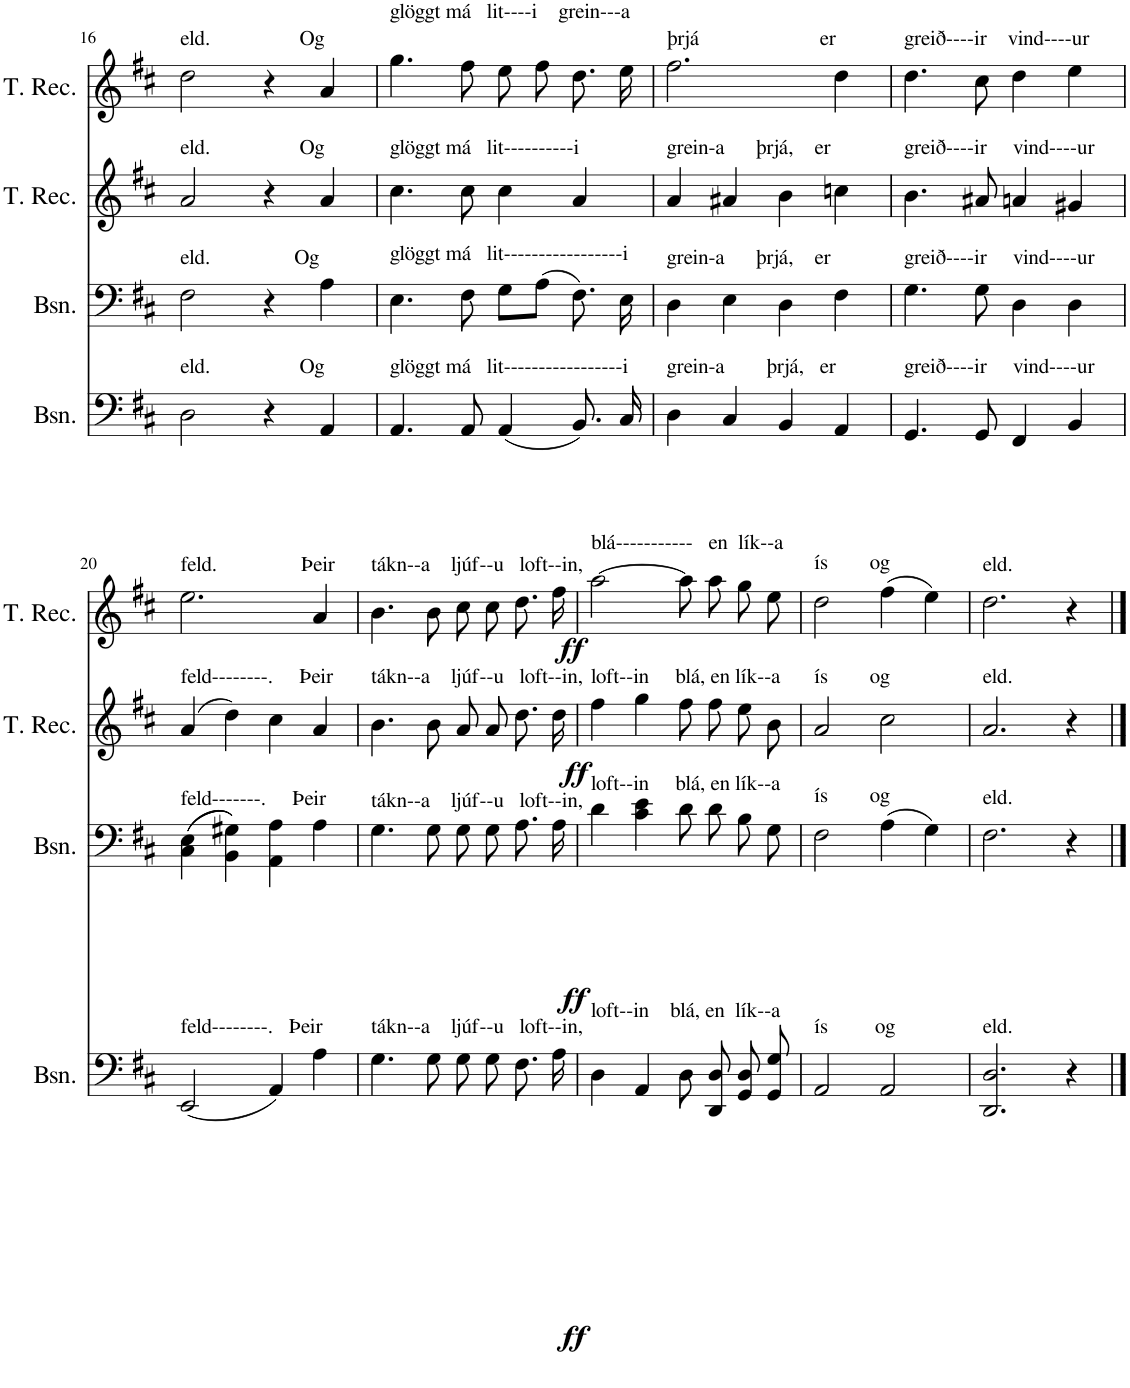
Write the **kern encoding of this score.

**kern	**dynam	**kern	**dynam	**kern	**dynam	**kern	**dynam
*part4	*part4	*part3	*part3	*part2	*part2	*part1	*part1
*staff4	*staff4	*staff3	*staff3	*staff2	*staff2	*staff1	*staff1
*I"Bassoon	*	*I"Bassoon	*	*I"Tenor Recorder	*	*I"Tenor Recorder	*
*I'Bsn.	*	*I'Bsn.	*	*I'T. Rec.	*	*I'T. Rec.	*
!!LO:PB:g=z
*clefF4	*	*clefF4	*	*clefG2	*	*clefG2	*
*k[f#c#]	*	*k[f#c#]	*	*k[f#c#]	*	*k[f#c#]	*
*M4/4	*	*M4/4	*	*M4/4	*	*M4/4	*
=16	=16	=16	=16	=16	=16	=16	=16
!	!	!	!	!	!	!LO:TX:a:t=eld.                 Og	!
!	!	!	!	!LO:TX:a:t=eld.                 Og	!	!	!
!	!	!LO:TX:a:t=eld.                Og	!	!	!	!	!
!LO:TX:a:t=eld.                 Og	!	!	!	!	!	!	!
2D\	.	2F#\	.	2a/	.	2dd\	.
4r	.	4r	.	4r	.	4r	.
4AA/	.	4A\	.	4a/	.	4a/	.
=17	=17	=17	=17	=17	=17	=17	=17
!	!	!	!	!	!	!LO:TX:a:t=glöggt má   lit----i    grein---a	!
!	!	!	!	!LO:TX:a:t=glöggt má   lit----------i	!	!	!
!	!	!LO:TX:a:t=glöggt má   lit-----------------i	!	!	!	!	!
!LO:TX:a:t=glöggt má   lit-----------------i	!	!	!	!	!	!	!
4.AA/	.	4.E\	.	4.cc#\	.	4.gg\	.
8AA/	.	8F#\	.	8cc#\	.	8ff#\	.
(4AA/	.	8G\L	.	4cc#\	.	8ee\L	.
.	.	(8A\J	.	.	.	8ff#\J	.
8.BB/L)	.	8.F#\)	.	4a/	.	8.dd\L	.
16C#/Jk	.	16E\	.	.	.	16ee\Jk	.
=18	=18	=18	=18	=18	=18	=18	=18
!	!	!	!	!	!	!LO:TX:a:t=þrjá                       er	!
!	!	!	!	!LO:TX:a:t=grein-a      þrjá,    er	!	!	!
!	!	!LO:TX:a:t=grein-a      þrjá,    er	!	!	!	!	!
!LO:TX:a:t=grein-a        þrjá,   er	!	!	!	!	!	!	!
4D\	.	4D\	.	4a/	.	2.ff#\	.
4C#/	.	4E\	.	4a#X/	.	.	.
4BB/	.	4D\	.	4b\	.	.	.
4AA/	.	4F#\	.	4ccn\	.	4dd\	.
=19	=19	=19	=19	=19	=19	=19	=19
!	!	!	!	!	!	!LO:TX:a:t=greið----ir    vind----ur	!
!	!	!	!	!LO:TX:a:t=greið----ir     vind----ur	!	!	!
!	!	!LO:TX:a:t=greið----ir     vind----ur	!	!	!	!	!
!LO:TX:a:t=greið----ir     vind----ur	!	!	!	!	!	!	!
4.GG/	.	4.G\	.	4.b\	.	4.dd\	.
8GG/	.	8G\	.	8a#X/	.	8cc#\	.
4FF#/	.	4D\	.	4an/	.	4dd\	.
4BB/	.	4D\	.	4g#X/	.	4ee\	.
!!LO:LB:g=z
=20	=20	=20	=20	=20	=20	=20	=20
!	!	!	!	!	!	!LO:TX:a:t=feld.                Þeir	!
!	!	!	!	!LO:TX:a:t=feld--------.     Þeir	!	!	!
!	!	!LO:TX:a:t=feld-------.     Þeir	!	!	!	!	!
!LO:TX:a:t=feld--------.   Þeir	!	!	!	!	!	!	!
(2EE/	.	((4C#\ 4E\	.	(4a/	.	2.ee\	.
.	.	4BB\ 4G#X\))	.	4dd\)	.	.	.
4AA/)	.	4AA\ 4A\	.	4cc#\	.	.	.
4A\	.	4A\	.	4a/	.	4a/	.
=21	=21	=21	=21	=21	=21	=21	=21
!	!	!	!	!	!	!LO:TX:a:t=tákn--a    ljúf--u   loft--in,	!
!	!	!	!	!LO:TX:a:t=tákn--a    ljúf--u   loft--in,	!	!	!
!	!	!LO:TX:a:t=tákn--a    ljúf--u   loft--in,	!	!	!	!	!
!LO:TX:a:t=tákn--a    ljúf--u   loft--in,	!	!	!	!	!	!	!
4.G\	.	4.G\	.	4.b\	.	4.b\	.
8G\	.	8G\	.	8b\	.	8b\	.
8G\L	.	8G\	.	8a/L	.	8cc#\L	.
8G\J	.	8G\	.	8a/J	.	8cc#\J	.
8.F#\L	.	8.A\	.	8.dd\L	.	8.dd\L	.
16A\Jk	.	16A\	.	16dd\Jk	.	16ff#\Jk	.
=22	=22	=22	=22	=22	=22	=22	=22
!	!	!	!	!	!	!LO:TX:a:t=blá-----------   en  lík--a	!
!	!	!	!	!LO:TX:a:t=loft--in     blá, en lík--a	!	!	!
!	!	!LO:TX:a:t=loft--in     blá, en lík--a	!	!	!	!	!
!LO:TX:a:t=loft--in    blá, en  lík--a	!	!	!	!	!	!	!
!	!LO:DY:b	!	!LO:DY:b	!	!LO:DY:b	!	!LO:DY:b
4D\	ff	4d\	ff	4ff#\	ff	[2aa\	ff
4AA/	.	4c#\ 4e\	.	4gg\	.	.	.
8D\L	.	8d\	.	8ff#\L	.	8aa\L]	.
8DD\ 8D\J	.	8d\	.	8ff#\J	.	8aa\J	.
8GG/ 8D/L	.	8B\	.	8ee\L	.	8gg\L	.
8GG/ 8G/J	.	8G\	.	8b\J	.	8ee\J	.
=23	=23	=23	=23	=23	=23	=23	=23
!	!	!	!	!	!	!LO:TX:a:t=ís        og	!
!	!	!	!	!LO:TX:a:t=ís        og	!	!	!
!	!	!LO:TX:a:t=ís        og	!	!	!	!	!
!LO:TX:a:t=ís         og	!	!	!	!	!	!	!
2AA/	.	2F#\	.	2a/	.	2dd\	.
2AA/	.	(4A\	.	2cc#\	.	(4ff#\	.
.	.	4G\)	.	.	.	4ee\)	.
=24	=24	=24	=24	=24	=24	=24	=24
!	!	!	!	!	!	!LO:TX:a:t=eld.	!
!	!	!	!	!LO:TX:a:t=eld.	!	!	!
!	!	!LO:TX:a:t=eld.	!	!	!	!	!
!LO:TX:a:t=eld.	!	!	!	!	!	!	!
2.DD/ 2.D/	.	2.F#\	.	2.a/	.	2.dd\	.
4r	.	4r	.	4r	.	4r	.
==	==	==	==	==	==	==	==
*-	*-	*-	*-	*-	*-	*-	*-
